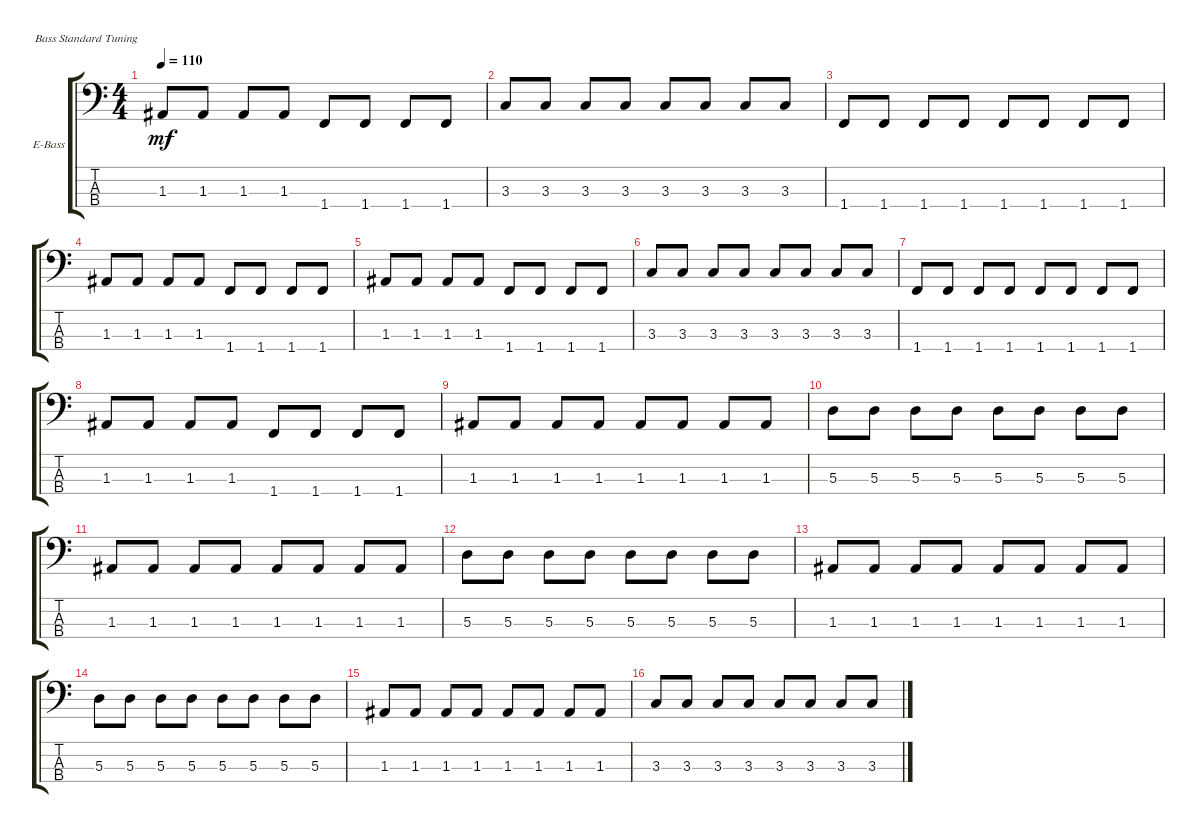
\defaultSystemsLayout 4
\bracketExtendMode groupsimilarinstruments
\firstSystemTrackNameOrientation horizontal
\otherSystemsTrackNameOrientation horizontal
\track ("Hugh McDonald" "E-Bass") {instrument electricbassfinger}
\staff {score tabs}
\tuning (G2 D2 A1 E1)
\ts (4 4)
\tempo 110
\clef f4
\ks c
1.3.8{dy mf} 1.3.8 1.3.8 1.3.8 1.4.8 1.4.8 1.4.8 1.4.8 |
3.3.8 3.3.8 3.3.8 3.3.8 3.3.8 3.3.8 3.3.8 3.3.8 |
1.4.8 1.4.8 1.4.8 1.4.8 1.4.8 1.4.8 1.4.8 1.4.8 |
1.3.8 1.3.8 1.3.8 1.3.8 1.4.8 1.4.8 1.4.8 1.4.8 |
1.3.8 1.3.8 1.3.8 1.3.8 1.4.8 1.4.8 1.4.8 1.4.8 |
3.3.8 3.3.8 3.3.8 3.3.8 3.3.8 3.3.8 3.3.8 3.3.8 |
1.4.8 1.4.8 1.4.8 1.4.8 1.4.8 1.4.8 1.4.8 1.4.8 |
1.3.8 1.3.8 1.3.8 1.3.8 1.4.8 1.4.8 1.4.8 1.4.8 |
1.3.8 1.3.8 1.3.8 1.3.8 1.3.8 1.3.8 1.3.8 1.3.8 |
5.3.8 5.3.8 5.3.8 5.3.8 5.3.8 5.3.8 5.3.8 5.3.8 |
1.3.8 1.3.8 1.3.8 1.3.8 1.3.8 1.3.8 1.3.8 1.3.8 |
5.3.8 5.3.8 5.3.8 5.3.8 5.3.8 5.3.8 5.3.8 5.3.8 |
1.3.8 1.3.8 1.3.8 1.3.8 1.3.8 1.3.8 1.3.8 1.3.8 |
5.3.8 5.3.8 5.3.8 5.3.8 5.3.8 5.3.8 5.3.8 5.3.8 |
1.3.8 1.3.8 1.3.8 1.3.8 1.3.8 1.3.8 1.3.8 1.3.8 |
3.3.8 3.3.8 3.3.8 3.3.8 3.3.8 3.3.8 3.3.8 3.3.8
